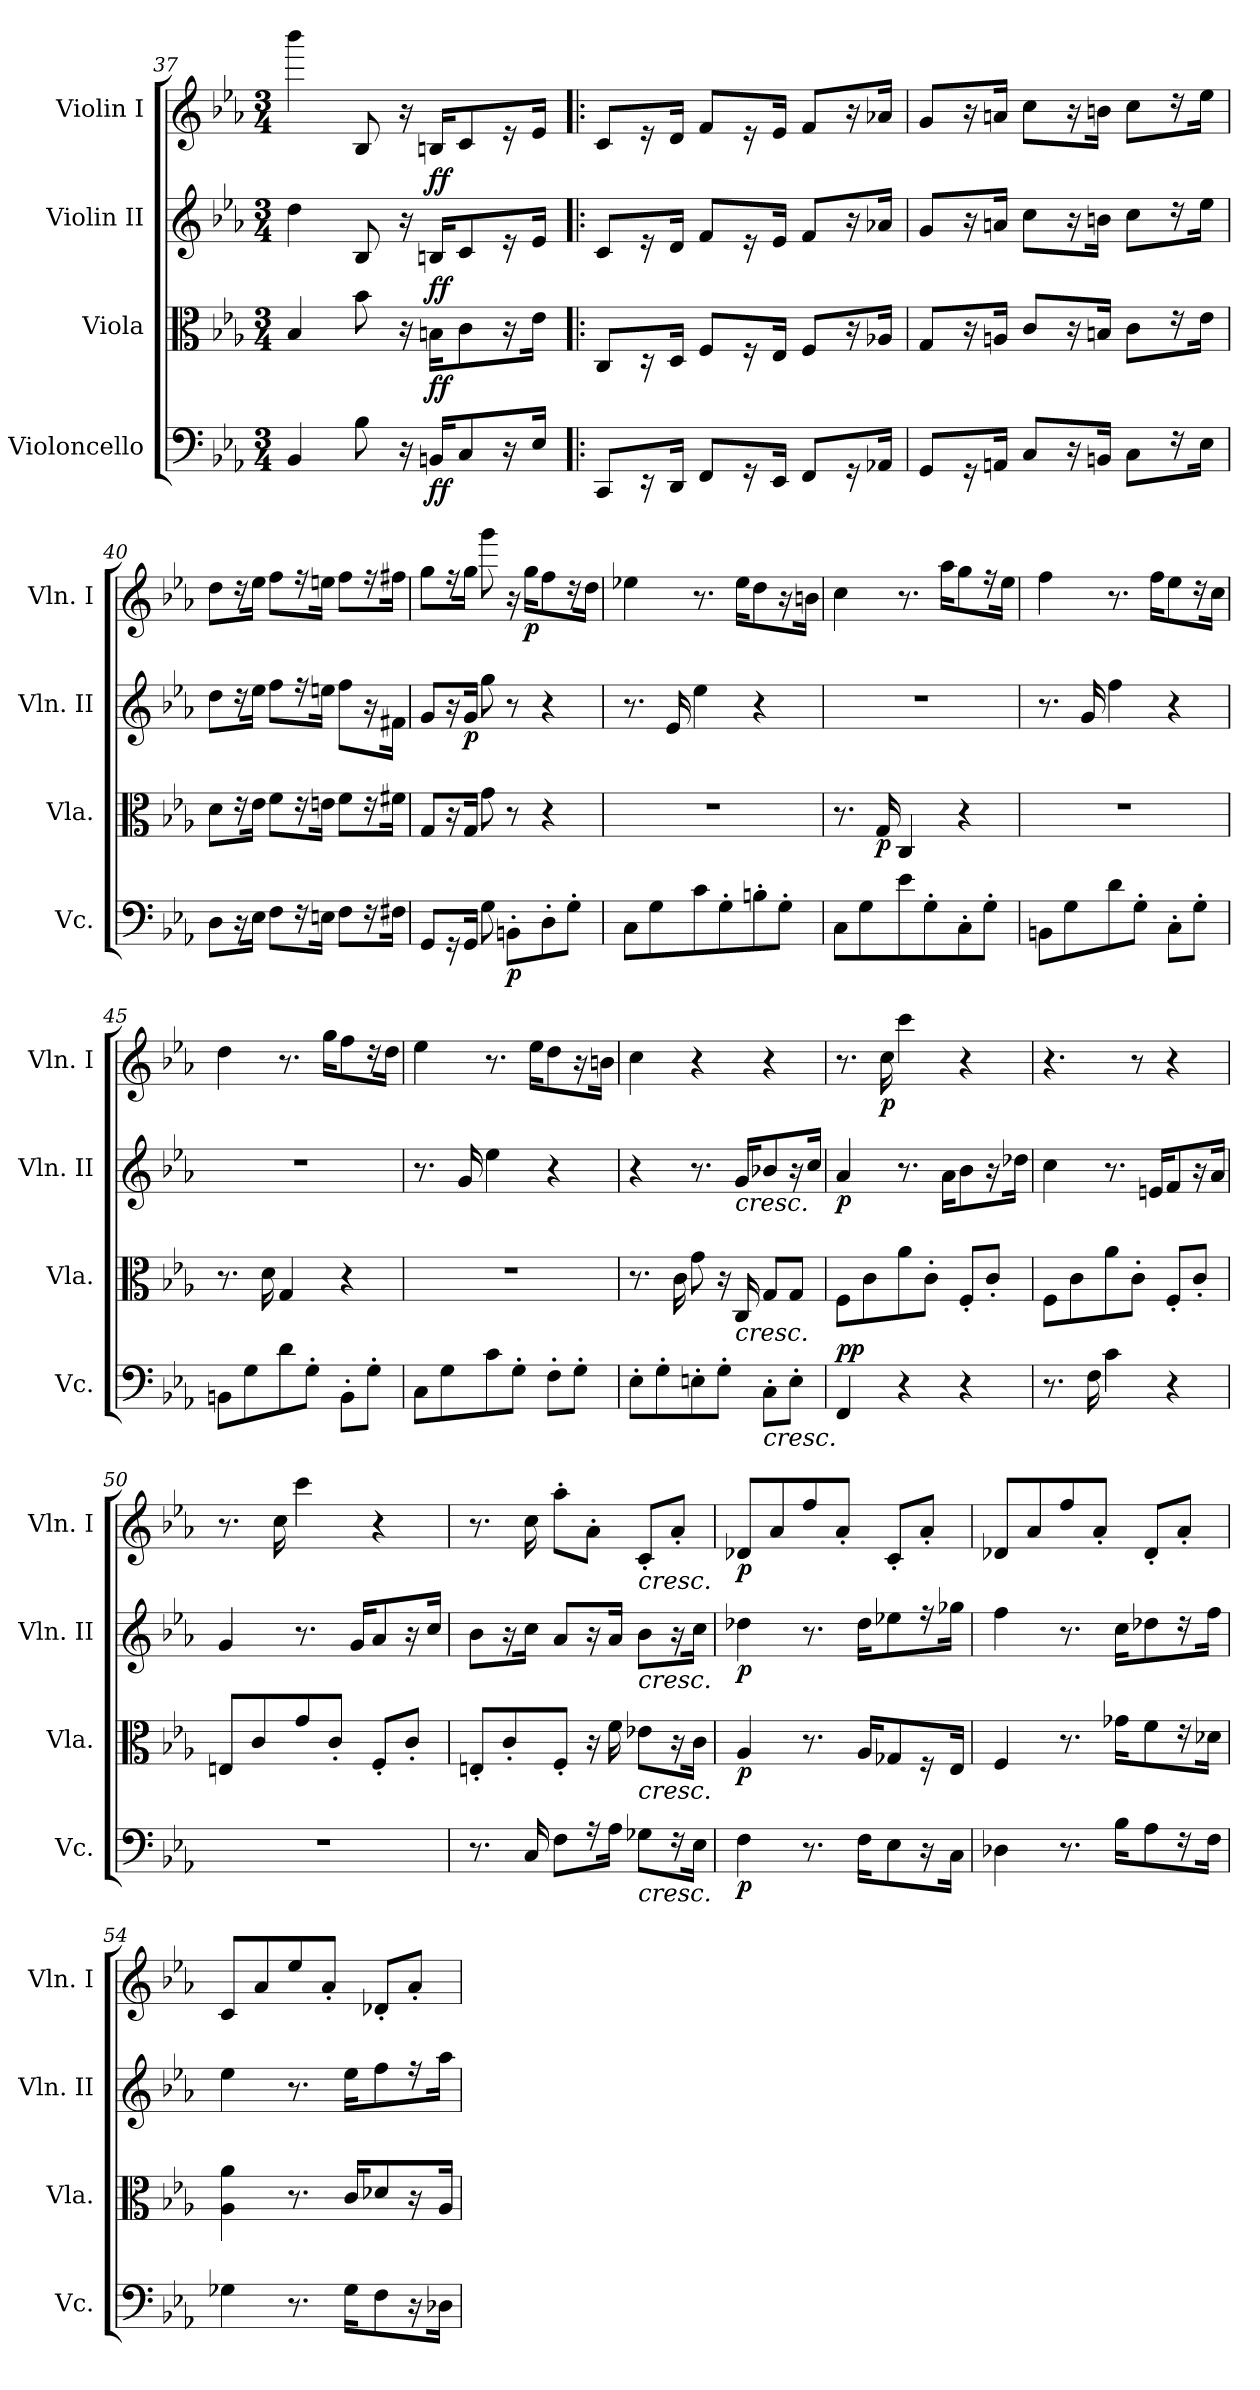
**kern	**dynam	**kern	**dynam	**kern	**dynam	**kern	**dynam
*part4	*part4	*part3	*part3	*part2	*part2	*part1	*part1
*staff4	*staff4	*staff3	*staff3	*staff2	*staff2	*staff1	*staff1
*I"Violoncello	*	*I"Viola	*	*I"Violin II	*	*I"Violin I	*
*I'Vc.	*	*I'Vla.	*	*I'Vln. II	*	*I'Vln. I	*
*clefF4	*	*clefC3	*	*clefG2	*	*clefG2	*
*k[b-e-a-]	*	*k[b-e-a-]	*	*k[b-e-a-]	*	*k[b-e-a-]	*
*E-:	*	*E-:	*	*E-:	*	*E-:	*
*M3/4	*	*M3/4	*	*M3/4	*	*M3/4	*
=37	=37	=37	=37	=37	=37	=37	=37
4BB-/	.	4B-/	.	4dd\	.	4bbb-\	.
8B-\	.	8b-\	.	8B-/	.	8B-/	.
16r	.	16r	.	16r	.	16r	.
!	!LO:DY:b	!	!LO:DY:b	!	!LO:DY:b	!	!LO:DY:b
16BBn/KL	ff	16Bn\KL	ff	16Bn/KL	ff	16Bn/KL	ff
8C/	.	8c\	.	8c/	.	8c/	.
16r	.	16r	.	16r	.	16r	.
16E-/Jk	.	16e-\Jk	.	16e-/Jk	.	16e-/Jk	.
=38!|:	=38!|:	=38!|:	=38!|:	=38!|:	=38!|:	=38!|:	=38!|:
8CC/L	.	8C/L	.	8c/L	.	8c/L	.
16r	.	16r	.	16r	.	16r	.
16DD/Jk	.	16D/Jk	.	16d/Jk	.	16d/Jk	.
8FF/L	.	8F/L	.	8f/L	.	8f/L	.
16r	.	16r	.	16r	.	16r	.
16EE-/Jk	.	16E-/Jk	.	16e-/Jk	.	16e-/Jk	.
8FF/L	.	8F/L	.	8f/L	.	8f/L	.
16r	.	16r	.	16r	.	16r	.
16AA-X/Jk	.	16A-X/Jk	.	16a-X/Jk	.	16a-X/Jk	.
=39	=39	=39	=39	=39	=39	=39	=39
8GG/L	.	8G/L	.	8g/L	.	8g/L	.
16r	.	16r	.	16r	.	16r	.
16AAn/Jk	.	16An/Jk	.	16an/Jk	.	16an/Jk	.
8C/L	.	8c/L	.	8cc\L	.	8cc\L	.
16r	.	16r	.	16r	.	16r	.
16BBn/Jk	.	16Bn/Jk	.	16bn\Jk	.	16bn\Jk	.
8C\L	.	8c\L	.	8cc\L	.	8cc\L	.
16r	.	16r	.	16r	.	16r	.
16E-\Jk	.	16e-\Jk	.	16ee-\Jk	.	16ee-\Jk	.
=40	=40	=40	=40	=40	=40	=40	=40
8D\L	.	8d\L	.	8dd\L	.	8dd\L	.
16r	.	16r	.	16r	.	16r	.
16E-\Jk	.	16e-\Jk	.	16ee-\Jk	.	16ee-\Jk	.
8F\L	.	8f\L	.	8ff\L	.	8ff\L	.
16r	.	16r	.	16r	.	16r	.
16En\Jk	.	16en\Jk	.	16een\Jk	.	16een\Jk	.
8F\L	.	8f\L	.	8ff\L	.	8ff\L	.
16r	.	16r	.	16r	.	16r	.
16F#X\Jk	.	16f#X\Jk	.	16f#X\Jk	.	16ff#X\Jk	.
=41	=41	=41	=41	=41	=41	=41	=41
8GG/L	.	8G/L	.	8g/L	.	8gg\L	.
16r	.	16r	.	16r	.	16r	.
!	!	!	!	!	!LO:DY:b	!	!
16GG/Jk	.	16G/Jk	.	16g/Jk	p	16gg\Jk	.
8G\	.	8g\	.	8gg\	.	8ggg\	.
!	!LO:DY:b	!	!	!	!	!	!
8BBn'\L	p	8r	.	8r	.	16r	.
!	!	!	!	!	!	!	!LO:DY:b
.	.	.	.	.	.	16gg\KL	p
8D'\	.	4r	.	4r	.	8ff\	.
8G'\J	.	.	.	.	.	16r	.
.	.	.	.	.	.	16dd\Jk	.
=42	=42	=42	=42	=42	=42	=42	=42
8C\L	.	2.r	.	8.r	.	4ee-X\	.
8G\	.	.	.	.	.	.	.
.	.	.	.	16e-/	.	.	.
8c\	.	.	.	4ee-\	.	8.r	.
8G'\	.	.	.	.	.	.	.
.	.	.	.	.	.	16ee-\KL	.
8Bn'\	.	.	.	4r	.	8dd\	.
8G'\J	.	.	.	.	.	16r	.
.	.	.	.	.	.	16bn\Jk	.
=43	=43	=43	=43	=43	=43	=43	=43
8C\L	.	8.r	.	2.r	.	4cc\	.
8G\	.	.	.	.	.	.	.
!	!	!	!LO:DY:b	!	!	!	!
.	.	16G/	p	.	.	.	.
8e-\	.	4C/	.	.	.	8.r	.
8G'\	.	.	.	.	.	.	.
.	.	.	.	.	.	16aa-\KL	.
8C'\	.	4r	.	.	.	8gg\	.
8G'\J	.	.	.	.	.	16r	.
.	.	.	.	.	.	16ee-\Jk	.
=44	=44	=44	=44	=44	=44	=44	=44
8BBn\L	.	2.r	.	8.r	.	4ff\	.
8G\	.	.	.	.	.	.	.
.	.	.	.	16g/	.	.	.
8d\	.	.	.	4ff\	.	8.r	.
8G'\J	.	.	.	.	.	.	.
.	.	.	.	.	.	16ff\KL	.
8C'\L	.	.	.	4r	.	8ee-\	.
8G'\J	.	.	.	.	.	16r	.
.	.	.	.	.	.	16cc\Jk	.
=45	=45	=45	=45	=45	=45	=45	=45
8BBn\L	.	8.r	.	2.r	.	4dd\	.
8G\	.	.	.	.	.	.	.
.	.	16d\	.	.	.	.	.
8d\	.	4G/	.	.	.	8.r	.
8G'\J	.	.	.	.	.	.	.
.	.	.	.	.	.	16gg\KL	.
8BB'\L	.	4r	.	.	.	8ff\	.
8G'\J	.	.	.	.	.	16r	.
.	.	.	.	.	.	16dd\Jk	.
=46	=46	=46	=46	=46	=46	=46	=46
8C\L	.	2.r	.	8.r	.	4ee-\	.
8G\	.	.	.	.	.	.	.
.	.	.	.	16g/	.	.	.
8c\	.	.	.	4ee-\	.	8.r	.
8G'\J	.	.	.	.	.	.	.
.	.	.	.	.	.	16ee-\KL	.
8F'\L	.	.	.	4r	.	8dd\	.
8G'\J	.	.	.	.	.	16r	.
.	.	.	.	.	.	16bn\Jk	.
=47	=47	=47	=47	=47	=47	=47	=47
8E-'\L	.	8.r	.	4r	.	4cc\	.
8G'\	.	.	.	.	.	.	.
.	.	16c\	.	.	.	.	.
8En'\	.	8g\	.	8.r	.	4r	.
8G'\J	.	16r	.	.	.	.	.
!	!	!	!	!LO:TX:b:i:t=cresc.	!	!	!
!	!	!LO:TX:b:i:t=cresc.	!	!	!	!	!
.	.	16C/	.	16g/KL	.	.	.
!LO:TX:b:i:t=cresc.	!	!	!	!	!	!	!
8C'\L	.	8G/L	.	8b-X/	.	4r	.
8E'\J	.	8G/J	.	16r	.	.	.
.	.	.	.	16cc/Jk	.	.	.
=48	=48	=48	=48	=48	=48	=48	=48
!	!LO:DY:b	!	!	!	!	!	!
!	!LO:DY:n=1:a	!	!	!	!LO:DY:b	!	!
4FF/	p p	8F\L	.	4a-/	p	8.r	.
.	.	8c\	.	.	.	.	.
!	!	!	!	!	!	!	!LO:DY:b
.	.	.	.	.	.	16cc\	p
4r	.	8a-\	.	8.r	.	4ccc\	.
.	.	8c'\J	.	.	.	.	.
.	.	.	.	16a-\KL	.	.	.
4r	.	8F'/L	.	8b-\	.	4r	.
.	.	8c'/J	.	16r	.	.	.
.	.	.	.	16dd-X\Jk	.	.	.
=49	=49	=49	=49	=49	=49	=49	=49
8.r	.	8F\L	.	4cc\	.	4.r	.
.	.	8c\	.	.	.	.	.
16F\	.	.	.	.	.	.	.
4c\	.	8a-\	.	8.r	.	.	.
.	.	8c'\J	.	.	.	8r	.
.	.	.	.	16en/KL	.	.	.
4r	.	8F'/L	.	8f/	.	4r	.
.	.	8c'/J	.	16r	.	.	.
.	.	.	.	16a-/Jk	.	.	.
=50	=50	=50	=50	=50	=50	=50	=50
2.r	.	8En/L	.	4g/	.	8.r	.
.	.	8c/	.	.	.	.	.
.	.	.	.	.	.	16cc\	.
.	.	8g/	.	8.r	.	4ccc\	.
.	.	8c'/J	.	.	.	.	.
.	.	.	.	16g/KL	.	.	.
.	.	8F'/L	.	8a-/	.	4r	.
.	.	8c'/J	.	16r	.	.	.
.	.	.	.	16cc/Jk	.	.	.
=51	=51	=51	=51	=51	=51	=51	=51
8.r	.	8En'/L	.	8b-\L	.	8.r	.
.	.	8c'/	.	16r	.	.	.
16C/	.	.	.	16cc\Jk	.	16cc\	.
8F\L	.	8F'/J	.	8a-/L	.	8aa-'\L	.
16r	.	16r	.	16r	.	8a-'\J	.
16A-\Jk	.	16f\	.	16a-/Jk	.	.	.
!	!	!	!	!	!	!LO:TX:b:i:t=cresc.	!
!	!	!	!	!LO:TX:b:i:t=cresc.	!	!	!
!	!	!LO:TX:b:i:t=cresc.	!	!	!	!	!
!LO:TX:b:i:t=cresc.	!	!	!	!	!	!	!
8G-X\L	.	8e-X\L	.	8b-\L	.	8c'/L	.
16r	.	16r	.	16r	.	8a-'/J	.
16E-\Jk	.	16c\Jk	.	16cc\Jk	.	.	.
=52	=52	=52	=52	=52	=52	=52	=52
!	!LO:DY:b	!	!LO:DY:b	!	!LO:DY:b	!	!LO:DY:b
4F\	p	4A-/	p	4dd-X\	p	8d-X/L	p
.	.	.	.	.	.	8a-/	.
8.r	.	8.r	.	8.r	.	8ff/	.
.	.	.	.	.	.	8a-'/J	.
16F\KL	.	16A-/KL	.	16dd-\KL	.	.	.
8E-\	.	8G-X/	.	8ee-X\	.	8c'/L	.
16r	.	16r	.	16r	.	8a-'/J	.
16C\Jk	.	16E-/Jk	.	16gg-X\Jk	.	.	.
=53	=53	=53	=53	=53	=53	=53	=53
4D-X\	.	4F/	.	4ff\	.	8d-X/L	.
.	.	.	.	.	.	8a-/	.
8.r	.	8.r	.	8.r	.	8ff/	.
.	.	.	.	.	.	8a-'/J	.
16B-\KL	.	16g-X\KL	.	16cc\KL	.	.	.
8A-\	.	8f\	.	8dd-X\	.	8d-'/L	.
16r	.	16r	.	16r	.	8a-'/J	.
16F\Jk	.	16d-X\Jk	.	16ff\Jk	.	.	.
=54	=54	=54	=54	=54	=54	=54	=54
4G-X\	.	4A-\ 4a-\	.	4ee-\	.	8c/L	.
.	.	.	.	.	.	8a-/	.
8.r	.	8.r	.	8.r	.	8ee-/	.
.	.	.	.	.	.	8a-'/J	.
16G-\KL	.	16c/KL	.	16ee-\KL	.	.	.
8F\	.	8d-X/	.	8ff\	.	8d-X'/L	.
16r	.	16r	.	16r	.	8a-'/J	.
16D-X\Jk	.	16A-/Jk	.	16aa-\Jk	.	.	.
=	=	=	=	=	=	=	=
*-	*-	*-	*-	*-	*-	*-	*-
